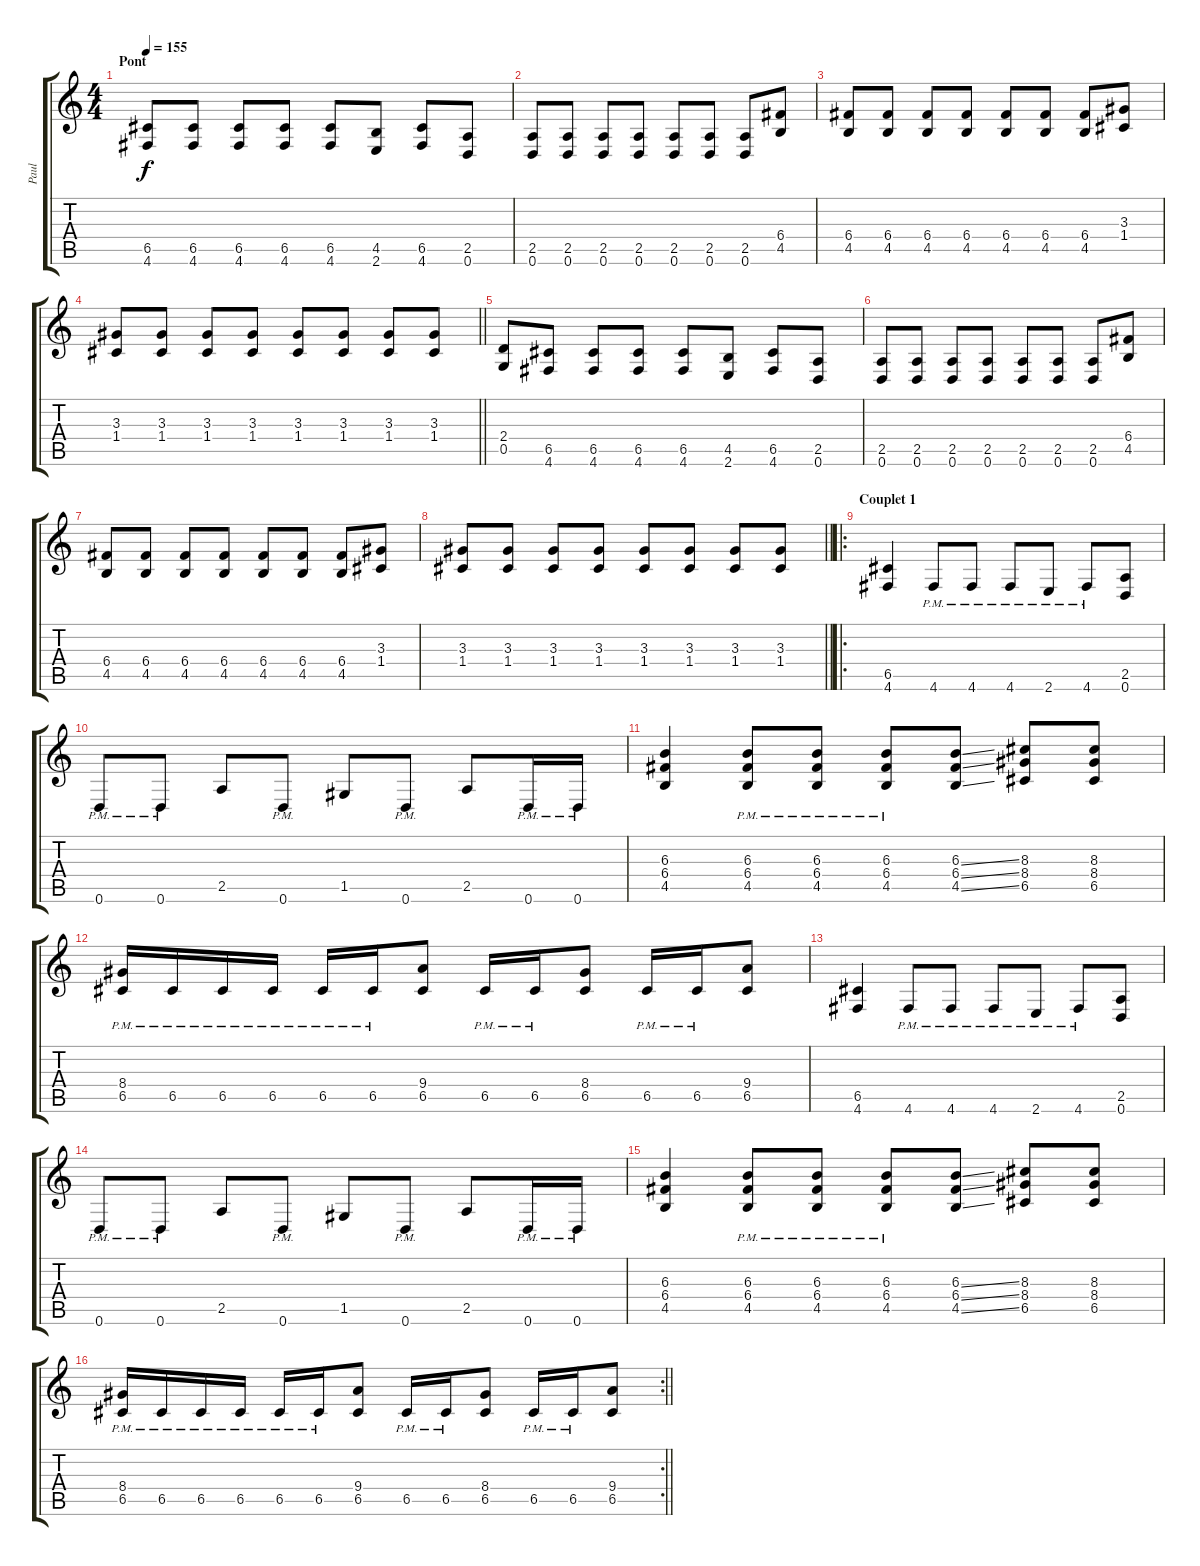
\track ("Paul" "Paul") {instrument distortionguitar}
\staff {score tabs}
\tuning (D4 A3 F3 C3 G2 D2) {hide}
\ts (4 4)
\section ("" "Pont")
\tempo 155
\clef g2
\ks c
(6.5 4.6).8{dy f} (6.5 4.6).8 (6.5 4.6).8 (6.5 4.6).8 (6.5 4.6).8 (4.5 2.6).8 (6.5 4.6).8 (2.5 0.6).8 |
(2.5 0.6).8 (2.5 0.6).8 (2.5 0.6).8 (2.5 0.6).8 (2.5 0.6).8 (2.5 0.6).8 (2.5 0.6).8 (6.4 4.5).8 |
(6.4 4.5).8 (6.4 4.5).8 (6.4 4.5).8 (6.4 4.5).8 (6.4 4.5).8 (6.4 4.5).8 (6.4 4.5).8 (3.3 1.4).8 |
\barLineRight lightlight
(3.3 1.4).8 (3.3 1.4).8 (3.3 1.4).8 (3.3 1.4).8 (3.3 1.4).8 (3.3 1.4).8 (3.3 1.4).8 (3.3 1.4).8 |
(2.4 0.5).8 (6.5 4.6).8 (6.5 4.6).8 (6.5 4.6).8 (6.5 4.6).8 (4.5 2.6).8 (6.5 4.6).8 (2.5 0.6).8 |
(2.5 0.6).8 (2.5 0.6).8 (2.5 0.6).8 (2.5 0.6).8 (2.5 0.6).8 (2.5 0.6).8 (2.5 0.6).8 (6.4 4.5).8 |
(6.4 4.5).8 (6.4 4.5).8 (6.4 4.5).8 (6.4 4.5).8 (6.4 4.5).8 (6.4 4.5).8 (6.4 4.5).8 (3.3 1.4).8 |
\barLineRight lightlight
(3.3 1.4).8 (3.3 1.4).8 (3.3 1.4).8 (3.3 1.4).8 (3.3 1.4).8 (3.3 1.4).8 (3.3 1.4).8 (3.3 1.4).8 |
\ro
\section ("" "Couplet 1")
(6.5 4.6).4 4.6{pm}.8 4.6{pm}.8 4.6{pm}.8 2.6{pm}.8 4.6{pm}.8 (2.5 0.6).8 |
0.6{pm}.8 0.6{pm}.8 2.5.8 0.6{pm}.8 1.5.8 0.6{pm}.8 2.5.8 0.6{pm}.16 0.6{pm}.16 |
(6.3 6.4 4.5).4 (6.3{pm} 6.4{pm} 4.5{pm}).8 (6.3{pm} 6.4{pm} 4.5{pm}).8 (6.3{pm} 6.4{pm} 4.5{pm}).8 (6.3{ss} 6.4{ss} 4.5{ss}).8 (8.3 8.4 6.5).8 (8.3 8.4 6.5).8 |
(8.4 6.5{pm}).16 6.5{pm}.16 6.5{pm}.16 6.5{pm}.16 6.5{pm}.16 6.5{pm}.16 (9.4 6.5).8 6.5{pm}.16 6.5{pm}.16 (8.4 6.5).8 6.5{pm}.16 6.5{pm}.16 (9.4 6.5).8 |
(6.5 4.6).4 4.6{pm}.8 4.6{pm}.8 4.6{pm}.8 2.6{pm}.8 4.6{pm}.8 (2.5 0.6).8 |
0.6{pm}.8 0.6{pm}.8 2.5.8 0.6{pm}.8 1.5.8 0.6{pm}.8 2.5.8 0.6{pm}.16 0.6{pm}.16 |
(6.3 6.4 4.5).4 (6.3{pm} 6.4{pm} 4.5{pm}).8 (6.3{pm} 6.4{pm} 4.5{pm}).8 (6.3{pm} 6.4{pm} 4.5{pm}).8 (6.3{ss} 6.4{ss} 4.5{ss}).8 (8.3 8.4 6.5).8 (8.3 8.4 6.5).8 |
\rc 2
\barLineRight lightlight
(8.4 6.5{pm}).16 6.5{pm}.16 6.5{pm}.16 6.5{pm}.16 6.5{pm}.16 6.5{pm}.16 (9.4 6.5).8 6.5{pm}.16 6.5{pm}.16 (8.4 6.5).8 6.5{pm}.16 6.5{pm}.16 (9.4 6.5).8
